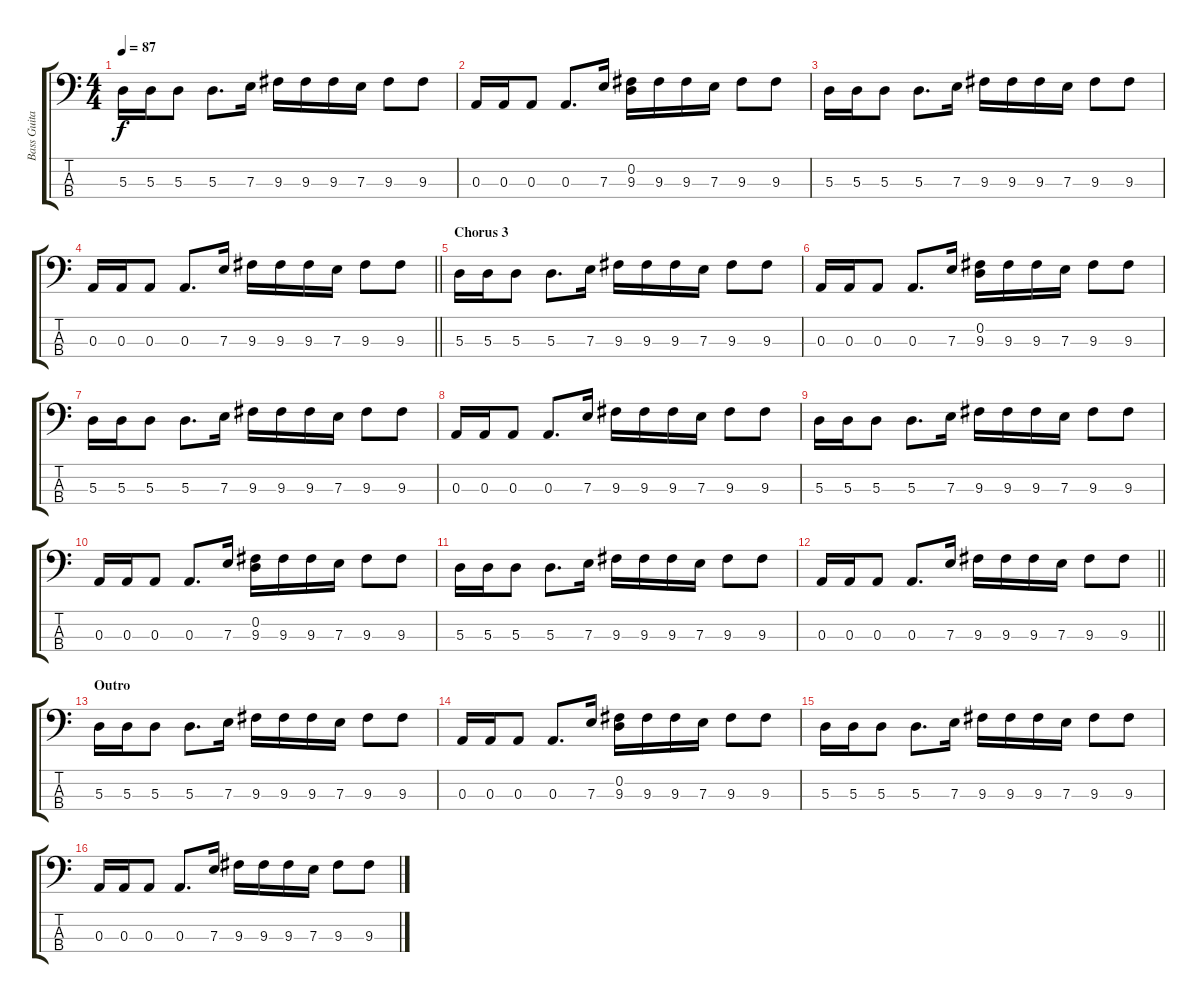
\track ("Bass Guitar" "Bass Guita") {instrument electricbasspick}
\staff {score tabs}
\tuning (G2 D2 A1 E1) {hide}
\ts (4 4)
\tempo 87
\clef f4
\ks c
5.3.16{dy f} 5.3.16 5.3.8 5.3.8{d} 7.3.16 9.3.16 9.3.16 9.3.16 7.3.16 9.3.8 9.3.8 |
0.3.16 0.3.16 0.3.8 0.3.8{d} 7.3.16 (0.2 9.3).16 9.3.16 9.3.16 7.3.16 9.3.8 9.3.8 |
5.3.16 5.3.16 5.3.8 5.3.8{d} 7.3.16 9.3.16 9.3.16 9.3.16 7.3.16 9.3.8 9.3.8 |
\barLineRight lightlight
0.3.16 0.3.16 0.3.8 0.3.8{d} 7.3.16 9.3.16 9.3.16 9.3.16 7.3.16 9.3.8 9.3.8 |
\section ("" "Chorus 3")
5.3.16 5.3.16 5.3.8 5.3.8{d} 7.3.16 9.3.16 9.3.16 9.3.16 7.3.16 9.3.8 9.3.8 |
0.3.16 0.3.16 0.3.8 0.3.8{d} 7.3.16 (0.2 9.3).16 9.3.16 9.3.16 7.3.16 9.3.8 9.3.8 |
5.3.16 5.3.16 5.3.8 5.3.8{d} 7.3.16 9.3.16 9.3.16 9.3.16 7.3.16 9.3.8 9.3.8 |
0.3.16 0.3.16 0.3.8 0.3.8{d} 7.3.16 9.3.16 9.3.16 9.3.16 7.3.16 9.3.8 9.3.8 |
5.3.16 5.3.16 5.3.8 5.3.8{d} 7.3.16 9.3.16 9.3.16 9.3.16 7.3.16 9.3.8 9.3.8 |
0.3.16 0.3.16 0.3.8 0.3.8{d} 7.3.16 (0.2 9.3).16 9.3.16 9.3.16 7.3.16 9.3.8 9.3.8 |
5.3.16 5.3.16 5.3.8 5.3.8{d} 7.3.16 9.3.16 9.3.16 9.3.16 7.3.16 9.3.8 9.3.8 |
\barLineRight lightlight
0.3.16 0.3.16 0.3.8 0.3.8{d} 7.3.16 9.3.16 9.3.16 9.3.16 7.3.16 9.3.8 9.3.8 |
\section ("" "Outro")
5.3.16 5.3.16 5.3.8 5.3.8{d} 7.3.16 9.3.16 9.3.16 9.3.16 7.3.16 9.3.8 9.3.8 |
0.3.16 0.3.16 0.3.8 0.3.8{d} 7.3.16 (0.2 9.3).16 9.3.16 9.3.16 7.3.16 9.3.8 9.3.8 |
5.3.16 5.3.16 5.3.8 5.3.8{d} 7.3.16 9.3.16 9.3.16 9.3.16 7.3.16 9.3.8 9.3.8 |
0.3.16 0.3.16 0.3.8 0.3.8{d} 7.3.16 9.3.16 9.3.16 9.3.16 7.3.16 9.3.8 9.3.8
